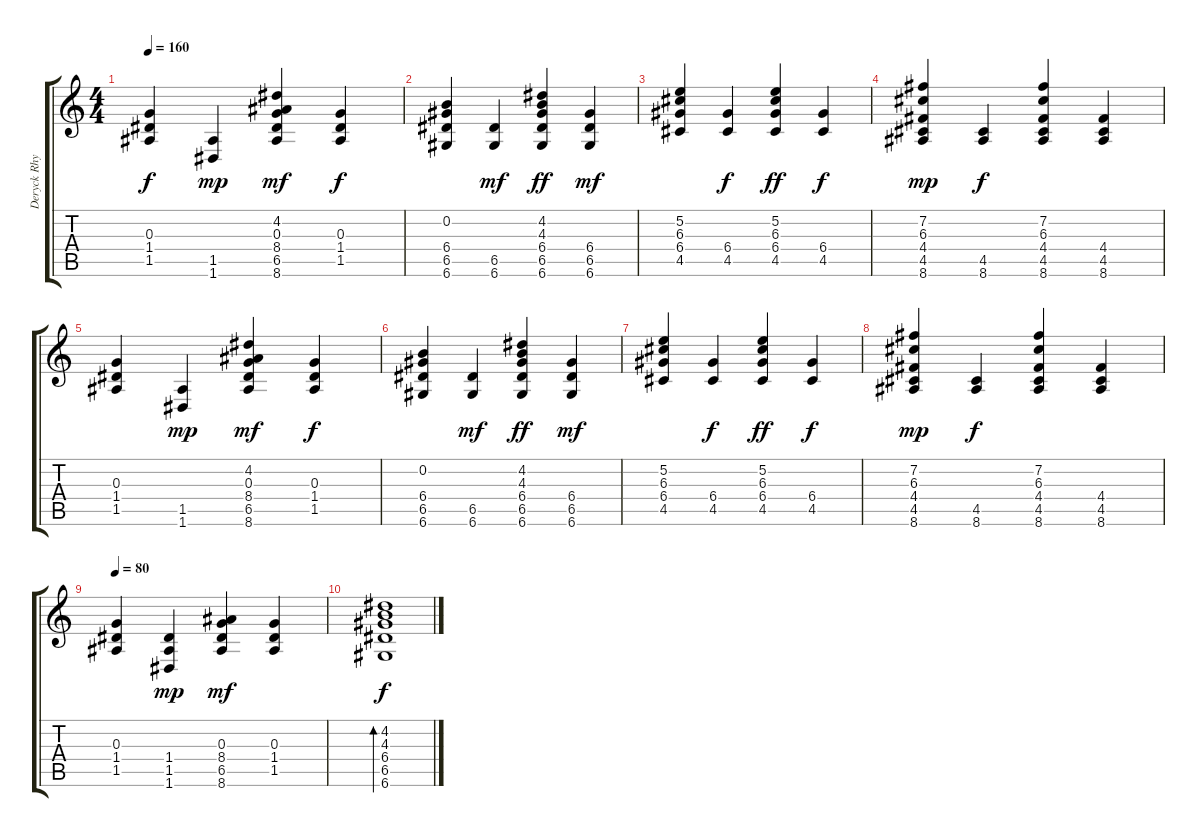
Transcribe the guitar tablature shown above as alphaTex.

\track ("Deryck Rhythm" "Deryck Rhy") {instrument distortionguitar}
\staff {score tabs}
\tuning (E4 B3 G3 D3 A2 D2) {hide}
\ts (4 4)
\tempo 160
\clef g2
\ks c
(0.3 1.4 1.5).4{dy f} (1.5 1.6).4{dy mp} (4.2 0.3 8.4 6.5 8.6).4{dy mf} (0.3 1.4 1.5).4{dy f} |
(0.2 6.4 6.5 6.6).4 (6.5 6.6).4{dy mf} (4.2 4.3 6.4 6.5 6.6).4{dy ff} (6.4 6.5 6.6).4{dy mf} |
(5.2 6.3 6.4 4.5).4 (6.4 4.5).4{dy f} (5.2 6.3 6.4 4.5).4{dy ff} (6.4 4.5).4{dy f} |
(7.2 6.3 4.4 4.5 8.6).4{dy mp} (4.5 8.6).4{dy f} (7.2 6.3 4.4 4.5 8.6).4 (4.4 4.5 8.6).4 |
(0.3 1.4 1.5).4 (1.5 1.6).4{dy mp} (4.2 0.3 8.4 6.5 8.6).4{dy mf} (0.3 1.4 1.5).4{dy f} |
(0.2 6.4 6.5 6.6).4 (6.5 6.6).4{dy mf} (4.2 4.3 6.4 6.5 6.6).4{dy ff} (6.4 6.5 6.6).4{dy mf} |
(5.2 6.3 6.4 4.5).4 (6.4 4.5).4{dy f} (5.2 6.3 6.4 4.5).4{dy ff} (6.4 4.5).4{dy f} |
(7.2 6.3 4.4 4.5 8.6).4{dy mp} (4.5 8.6).4{dy f} (7.2 6.3 4.4 4.5 8.6).4 (4.4 4.5 8.6).4 |
\tempo 80
(0.3 1.4 1.5).4 (1.4 1.5 1.6).4{dy mp} (0.3 8.4 6.5 8.6).4{dy mf} (0.3 1.4 1.5).4 |
(4.2 4.3 6.4 6.5 6.6).1{bd 240 dy f}
